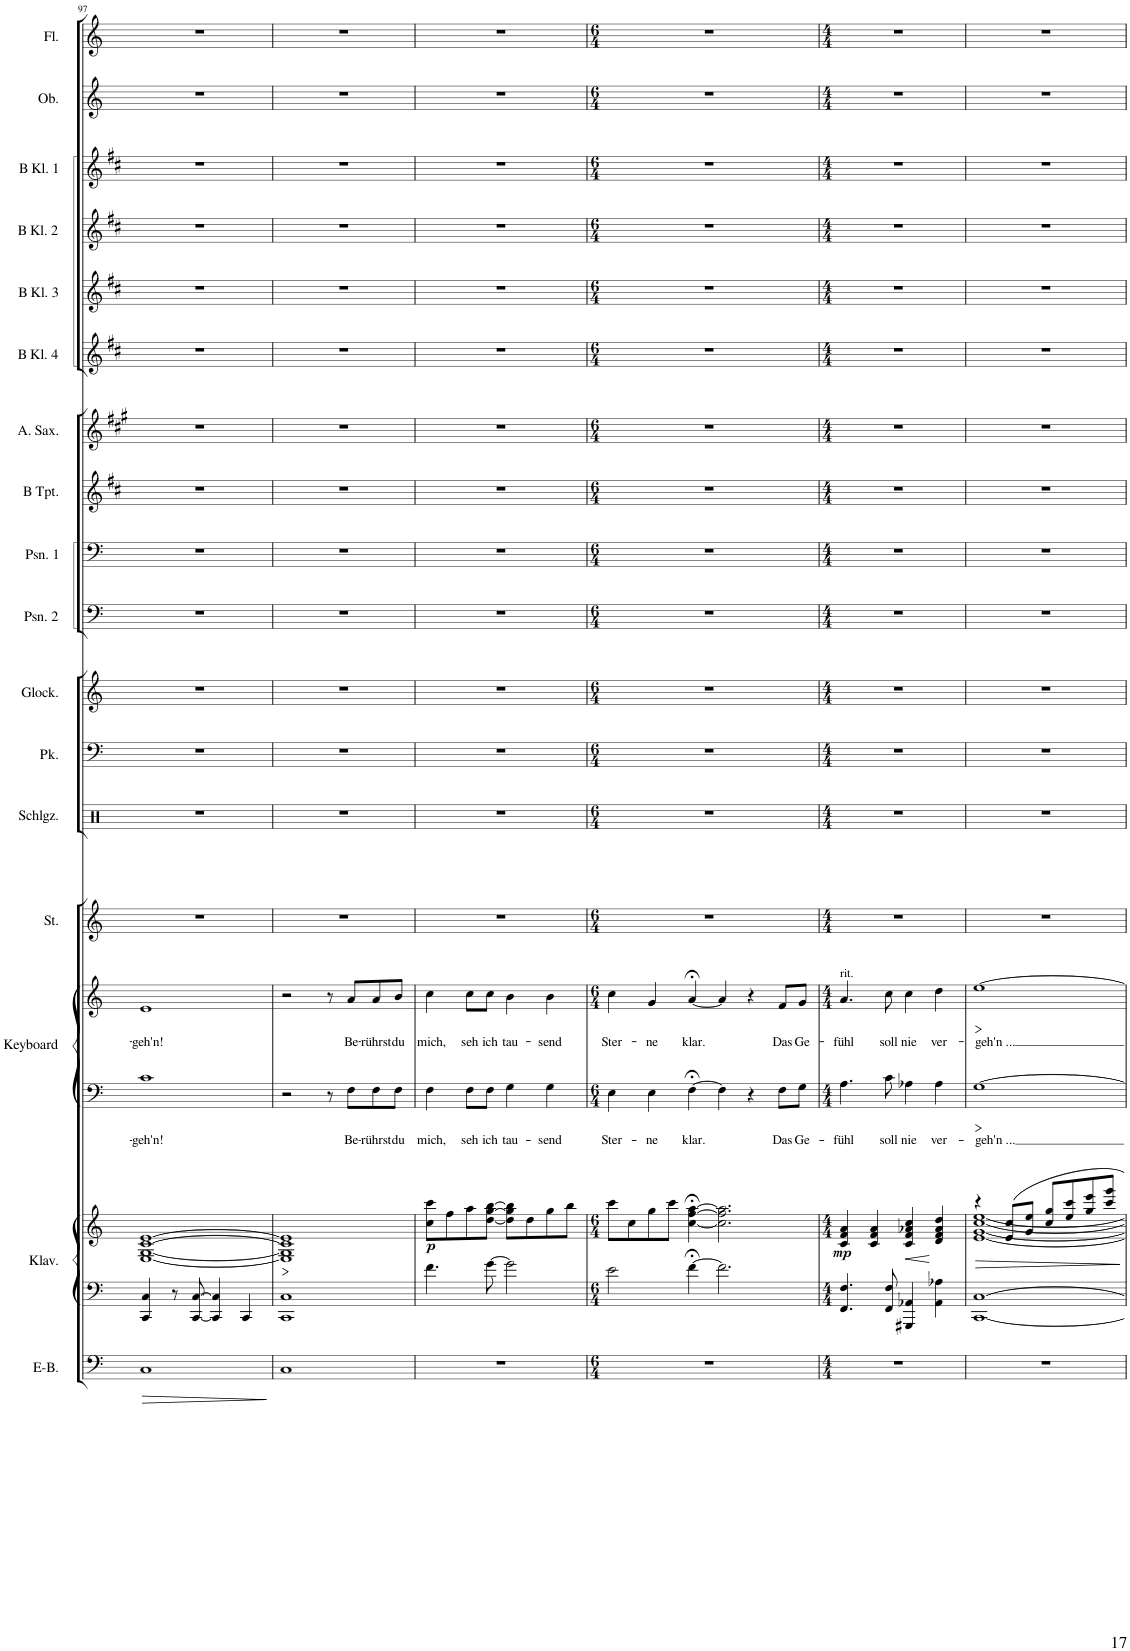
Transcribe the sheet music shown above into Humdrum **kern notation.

**kern	**kern	**kern	**dynam	**kern	**text	**kern	**text	**kern	**kern	**kern	**kern	**kern	**kern	**kern	**kern	**kern	**kern	**kern	**kern	**kern	**kern
*part17	*part16	*part16	*part16	*part15	*part15	*part15	*part15	*part14	*part13	*part12	*part11	*part10	*part9	*part8	*part7	*part6	*part5	*part4	*part3	*part2	*part1
*staff19	*staff18	*staff17	*staff17/18	*staff16	*staff16	*staff15	*staff15	*staff14	*staff13	*staff12	*staff11	*staff10	*staff9	*staff8	*staff7	*staff6	*staff5	*staff4	*staff3	*staff2	*staff1
*I"E-Bass (Gerhard)	*I"Klavier (Lisa)	*	*	*I"Keyboard (Strings)	*	*	*	*I"Stimme	*I"Schlagzeug	*I"Pauke	*I"Glockenspiel	*I"Posaune 2	*I"Posaune 1	*I"Trompete in B	*I"Altsaxophon	*I"Klarinette in B 4	*I"Klarinette in B 3	*I"Klarinette in B 2	*I"Klarinette in B 1	*I"Oboe	*I"Flöte
*I'E-B.	*I'Klav.	*	*	*I'Keyboard	*	*	*	*I'St.	*I'Schlgz.	*I'Pk.	*I'Glock.	*I'Psn. 2	*I'Psn. 1	*	*I'A. Sax.	*	*	*	*	*I'Ob.	*I'Fl.
!!LO:PB:g=z
*clefF4	*clefF4	*clefG2	*	*clefF4	*	*clefG2	*	*clefG2	*clefX	*clefF4	*clefG2	*clefF4	*clefF4	*clefG2	*clefG2	*clefG2	*clefG2	*clefG2	*clefG2	*clefG2	*clefG2
*ITrd7c12	*	*	*	*	*	*	*	*	*	*	*ITrd-14c-24	*	*	*ITrd1c2	*ITrd5c9	*ITrd1c2	*ITrd1c2	*ITrd1c2	*ITrd1c2	*	*
*k[]	*k[]	*k[]	*	*k[]	*	*k[]	*	*k[]	*k[]	*k[]	*k[]	*k[]	*k[]	*k[f#c#]	*k[f#c#g#]	*k[f#c#]	*k[f#c#]	*k[f#c#]	*k[f#c#]	*k[]	*k[]
=97	=97	=97	=97	=97	=97	=97	=97	=97	=97	=97	=97	=97	=97	=97	=97	=97	=97	=97	=97	=97	=97
!	!	!	!	!	!LO:LY:b	!	!LO:LY:b	!	!	!	!	!	!	!	!	!	!	!	!	!	!
1C	4CC/ 4C/	[1E [1G [1c [1e	.	1c	-geh'n!	1e	-geh'n!	1r	1r	1r	1r	1r	1r	1r	1r	1r	1r	1r	1r	1r	1r
.	8r	.	.	.	.	.	.	.	.	.	.	.	.	.	.	.	.	.	.	.	.
.	[8CC/ [8C/	.	.	.	.	.	.	.	.	.	.	.	.	.	.	.	.	.	.	.	.
.	4CC/] 4C/]	.	.	.	.	.	.	.	.	.	.	.	.	.	.	.	.	.	.	.	.
.	4CC/	.	.	.	.	.	.	.	.	.	.	.	.	.	.	.	.	.	.	.	.
=98	=98	=98	=98	=98	=98	=98	=98	=98	=98	=98	=98	=98	=98	=98	=98	=98	=98	=98	=98	=98	=98
!	!	!	!LO:HP:b	!	!	!	!	!	!	!	!	!	!	!	!	!	!	!	!	!	!
1C	1CC 1C	1E] 1G] 1c] 1e]	>	2r	.	2r	.	1r	1r	1r	1r	1r	1r	1r	1r	1r	1r	1r	1r	1r	1r
.	.	.	.	8r	.	8r	.	.	.	.	.	.	.	.	.	.	.	.	.	.	.
!	!	!	!	!	!LO:LY:b	!	!LO:LY:b	!	!	!	!	!	!	!	!	!	!	!	!	!	!
.	.	.	.	8F\L	Be-	8a/L	Be-	.	.	.	.	.	.	.	.	.	.	.	.	.	.
!	!	!	!	!	!LO:LY:b	!	!LO:LY:b	!	!	!	!	!	!	!	!	!	!	!	!	!	!
.	.	.	.	8F\	-rührst	8a/	-rührst	.	.	.	.	.	.	.	.	.	.	.	.	.	.
!	!	!	!	!	!LO:LY:b	!	!LO:LY:b	!	!	!	!	!	!	!	!	!	!	!	!	!	!
.	.	.	.	8F\J	du	8b/J	du	.	.	.	.	.	.	.	.	.	.	.	.	.	.
=99	=99	=99	=99	=99	=99	=99	=99	=99	=99	=99	=99	=99	=99	=99	=99	=99	=99	=99	=99	=99	=99
!	!	!	!LO:DY:b	!	!LO:LY:b	!	!LO:LY:b	!	!	!	!	!	!	!	!	!	!	!	!	!	!
1r	4.f\	8cc\ 8ccc\L	p	4F\	mich,	4cc\	mich,	1r	1r	1r	1r	1r	1r	1r	1r	1r	1r	1r	1r	1r	1r
.	.	8ff\	.	.	.	.	.	.	.	.	.	.	.	.	.	.	.	.	.	.	.
!	!	!	!	!	!LO:LY:b	!	!LO:LY:b	!	!	!	!	!	!	!	!	!	!	!	!	!	!
.	.	8aa\	.	8F\L	seh	8cc\L	seh	.	.	.	.	.	.	.	.	.	.	.	.	.	.
!	!	!	!	!	!LO:LY:b	!	!LO:LY:b	!	!	!	!	!	!	!	!	!	!	!	!	!	!
.	[8g\	[8dd\ [8gg\ [8bb\J	.	8F\J	ich	8cc\J	ich	.	.	.	.	.	.	.	.	.	.	.	.	.	.
!	!	!	!	!	!LO:LY:b	!	!LO:LY:b	!	!	!	!	!	!	!	!	!	!	!	!	!	!
.	2g\]	8dd\] 8gg\] 8bb\]L	.	4G\	tau-	4b\	tau-	.	.	.	.	.	.	.	.	.	.	.	.	.	.
.	.	8dd\	.	.	.	.	.	.	.	.	.	.	.	.	.	.	.	.	.	.	.
!	!	!	!	!	!LO:LY:b	!	!LO:LY:b	!	!	!	!	!	!	!	!	!	!	!	!	!	!
.	.	8gg\	.	4G\	-send	4b\	-send	.	.	.	.	.	.	.	.	.	.	.	.	.	.
.	.	8bb\J	.	.	.	.	.	.	.	.	.	.	.	.	.	.	.	.	.	.	.
=100	=100	=100	=100	=100	=100	=100	=100	=100	=100	=100	=100	=100	=100	=100	=100	=100	=100	=100	=100	=100	=100
*M6/4	*M6/4	*M6/4	*	*M6/4	*	*M6/4	*	*M6/4	*M6/4	*M6/4	*M6/4	*M6/4	*M6/4	*M6/4	*M6/4	*M6/4	*M6/4	*M6/4	*M6/4	*M6/4	*M6/4
!	!	!	!	!	!LO:LY:b	!	!LO:LY:b	!	!	!	!	!	!	!	!	!	!	!	!	!	!
1.r	2e\	8ccc\L	.	4E\	Ster-	4cc\	Ster-	1.r	1.r	1.r	1.r	1.r	1.r	1.r	1.r	1.r	1.r	1.r	1.r	1.r	1.r
.	.	8cc\	.	.	.	.	.	.	.	.	.	.	.	.	.	.	.	.	.	.	.
!	!	!	!	!	!LO:LY:b	!	!LO:LY:b	!	!	!	!	!	!	!	!	!	!	!	!	!	!
.	.	8gg\	.	4E\	-ne	4g/	-ne	.	.	.	.	.	.	.	.	.	.	.	.	.	.
.	.	8ccc\J	.	.	.	.	.	.	.	.	.	.	.	.	.	.	.	.	.	.	.
!	!	!	!	!	!LO:LY:b	!	!LO:LY:b	!	!	!	!	!	!	!	!	!	!	!	!	!	!
.	[4f;<\	[4cc\;< [4ff\;< [4aa\;<	.	[4F;<\	klar.	[4a;</	klar.	.	.	.	.	.	.	.	.	.	.	.	.	.	.
.	2.f\]	2.cc\] 2.ff\] 2.aa\]	.	4F\]	.	4a/]	.	.	.	.	.	.	.	.	.	.	.	.	.	.	.
.	.	.	.	4r	.	4r	.	.	.	.	.	.	.	.	.	.	.	.	.	.	.
!	!	!	!	!	!LO:LY:b	!	!LO:LY:b	!	!	!	!	!	!	!	!	!	!	!	!	!	!
.	.	.	.	8F\L	Das	8f/L	Das	.	.	.	.	.	.	.	.	.	.	.	.	.	.
!	!	!	!	!	!LO:LY:b	!	!LO:LY:b	!	!	!	!	!	!	!	!	!	!	!	!	!	!
.	.	.	.	8G\J	Ge-	8g/J	Ge-	.	.	.	.	.	.	.	.	.	.	.	.	.	.
=101	=101	=101	=101	=101	=101	=101	=101	=101	=101	=101	=101	=101	=101	=101	=101	=101	=101	=101	=101	=101	=101
*M4/4	*M4/4	*M4/4	*	*M4/4	*	*M4/4	*	*M4/4	*M4/4	*M4/4	*M4/4	*M4/4	*M4/4	*M4/4	*M4/4	*M4/4	*M4/4	*M4/4	*M4/4	*M4/4	*M4/4
!	!	!	!	!	!	!LO:TX:a:t=rit.	!	!	!	!	!	!	!	!	!	!	!	!	!	!	!
!	!	!	!LO:DY:b	!	!LO:LY:b	!	!LO:LY:b	!	!	!	!	!	!	!	!	!	!	!	!	!	!
1r	4.FF/ 4.F/	4c/ 4f/ 4a/	mp	4.A\	-fühl	4.a/	-fühl	1r	1r	1r	1r	1r	1r	1r	1r	1r	1r	1r	1r	1r	1r
.	.	4c/ 4f/ 4a/	.	.	.	.	.	.	.	.	.	.	.	.	.	.	.	.	.	.	.
!	!	!	!	!	!LO:LY:b	!	!LO:LY:b	!	!	!	!	!	!	!	!	!	!	!	!	!	!
.	8FF/ 8F/	.	.	8c\	soll	8cc\	soll	.	.	.	.	.	.	.	.	.	.	.	.	.	.
!	!	!	!LO:HP:b	!	!LO:LY:b	!	!LO:LY:b	!	!	!	!	!	!	!	!	!	!	!	!	!	!
.	4GGG#X/ 4AA-X/	4c/ 4f/ 4a-X/ 4cc/	<	4A-X\	nie	4cc\	nie	.	.	.	.	.	.	.	.	.	.	.	.	.	.
!	!	!	!	!	!LO:LY:b	!	!LO:LY:b	!	!	!	!	!	!	!	!	!	!	!	!	!	!
.	4AA-\ 4A-X\	4d/ 4f/ 4a-/ 4dd/	]	4A-\	ver-	4dd\	ver-	.	.	.	.	.	.	.	.	.	.	.	.	.	.
=102	=102	=102	=102	=102	=102	=102	=102	=102	=102	=102	=102	=102	=102	=102	=102	=102	=102	=102	=102	=102	=102
*	*	*^	*	*	*	*	*	*	*	*	*	*	*	*	*	*	*	*	*	*	*
!	!	!	!	!	!	!LO:LY:b	!	!LO:LY:b	!	!	!	!	!	!	!	!	!	!	!	!	!	!
1r	[1CC [1C	4r	[1e [1g [1cc [1ee	.	[1G	-geh'n ...	[1ee	-geh'n ...	1r	1r	1r	1r	1r	1r	1r	1r	1r	1r	1r	1r	1r	1r
.	.	8e/ 8cc/L	.	.	.	.	.	.	.	.	.	.	.	.	.	.	.	.	.	.	.	.
.	.	8g/ 8ee/J	.	.	.	.	.	.	.	.	.	.	.	.	.	.	.	.	.	.	.	.
.	.	8cc/ 8gg/L	.	.	.	.	.	.	.	.	.	.	.	.	.	.	.	.	.	.	.	.
.	.	8ee/ 8ccc/	.	.	.	.	.	.	.	.	.	.	.	.	.	.	.	.	.	.	.	.
.	.	8gg/ 8eee/	.	.	.	.	.	.	.	.	.	.	.	.	.	.	.	.	.	.	.	.
.	.	8ccc/ 8ggg/J	.	.	.	.	.	.	.	.	.	.	.	.	.	.	.	.	.	.	.	.
*	*	*v	*v	*	*	*	*	*	*	*	*	*	*	*	*	*	*	*	*	*	*	*
.	.	.	[	.	.	.	.	.	.	.	.	.	.	.	.	.	.	.	.	.	.
=	=	=	=	=	=	=	=	=	=	=	=	=	=	=	=	=	=	=	=	=	=
*-	*-	*-	*-	*-	*-	*-	*-	*-	*-	*-	*-	*-	*-	*-	*-	*-	*-	*-	*-	*-	*-
